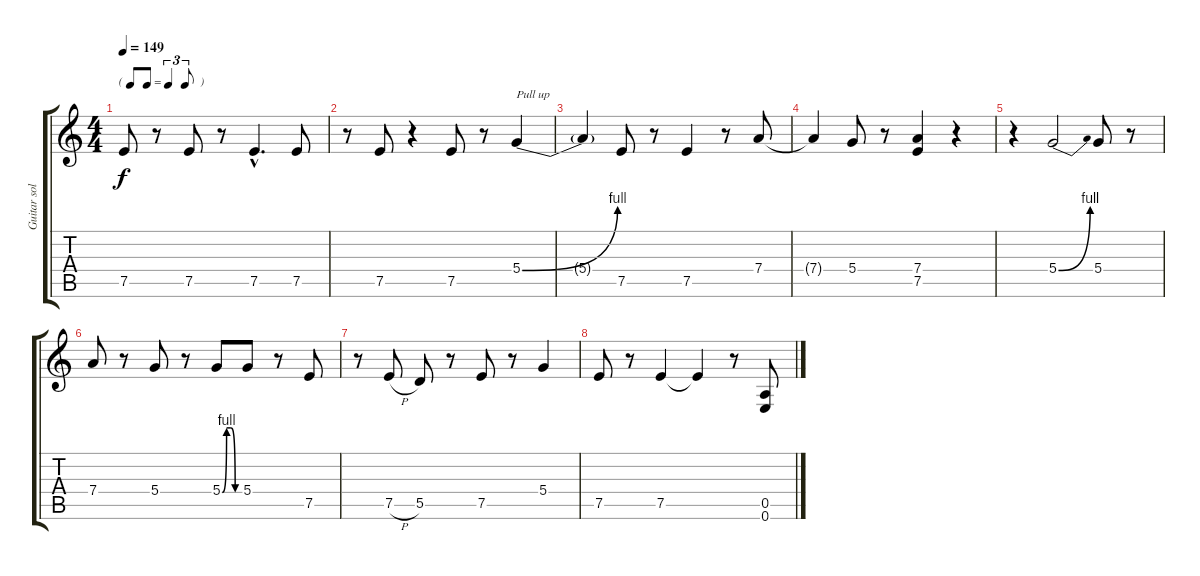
\track ("Guitar solo" "Guitar sol") {instrument overdrivenguitar}
\staff {score tabs}
\tuning (E4 B3 G3 D3 A2 E2) {hide}
\ts (4 4)
\tf triplet8th
\tempo 149
\clef g2
\ks c
7.5.8{dy f} r.8 7.5.8 r.8 7.5{hac}.4{d} 7.5.8 |
r.8 7.5.8 r.4 7.5.8 r.8 5.4{be (bend 0 0 60 4)}.4{txt "Pull up"} |
5.4{t}.4 7.5.8 r.8 7.5.4 r.8 7.4.8 |
7.4{t}.4 5.4.8 r.8 (7.4 7.5).4 r.4 |
r.4 5.4{be (bend 0 0 60 4)}.2 5.4.8 r.8 |
7.4.8 r.8 5.4.8 r.8 5.4{be (custom 0 0 15 4 30 4 45 0 60 0)}.8 5.4.8 r.8 7.5.8 |
r.8 7.5{h}.8 5.5.8 r.8 7.5.8 r.8 5.4.4 |
7.5.8 r.8 7.5.4 7.5{t}.4 r.8 (0.5 0.6).8
